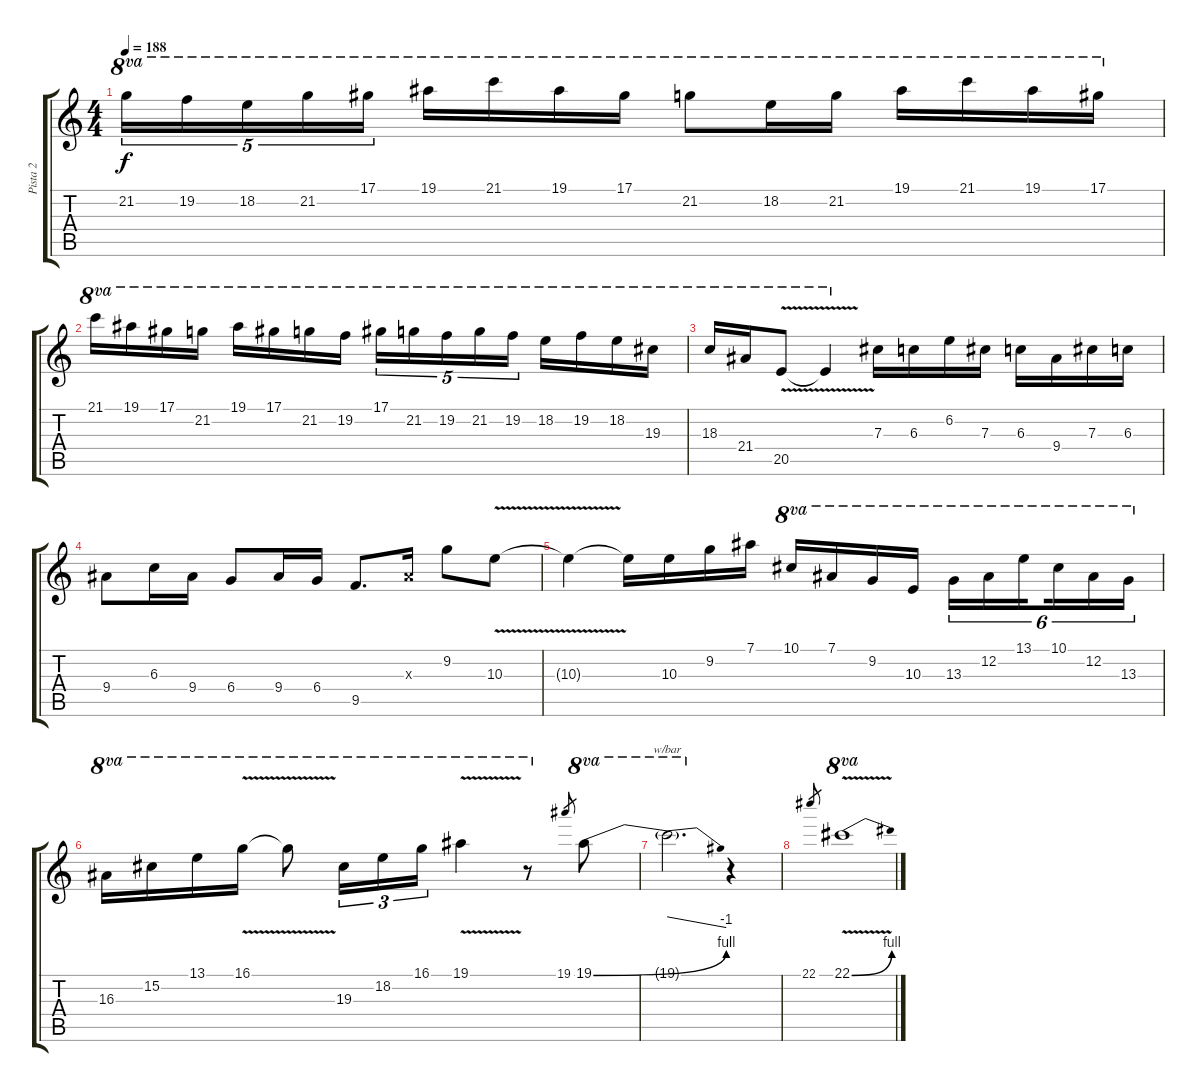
\track ("Pista 2" "Pista 2") {instrument overdrivenguitar}
\staff {score tabs}
\tuning (Eb4 Bb3 Gb3 Db3 Ab2 Eb2) {hide}
\ts (4 4)
\tempo 188
\clef g2
\ks c
21.2.16{tu (5 4) ot 8va dy f} 19.2.16{tu (5 4) ot 8va} 18.2.16{tu (5 4) ot 8va} 21.2.16{tu (5 4) ot 8va} 17.1.16{tu (5 4) ot 8va} 19.1.16{ot 8va} 21.1.16{ot 8va} 19.1.16{ot 8va} 17.1.16{ot 8va} 21.2.8{ot 8va} 18.2.16{ot 8va} 21.2.16{ot 8va} 19.1.16{ot 8va} 21.1.16{ot 8va} 19.1.16{ot 8va} 17.1.16{ot 8va} |
21.1.16{ot 8va} 19.1.16{ot 8va} 17.1.16{ot 8va} 21.2.16{ot 8va} 19.1.16{ot 8va} 17.1.16{ot 8va} 21.2.16{ot 8va} 19.2.16{ot 8va} 17.1.16{tu (5 4) ot 8va} 21.2.16{tu (5 4) ot 8va} 19.2.16{tu (5 4) ot 8va} 21.2.16{tu (5 4) ot 8va} 19.2.16{tu (5 4) ot 8va} 18.2.16{ot 8va} 19.2.16{ot 8va} 18.2.16{ot 8va} 19.3.16{ot 8va} |
18.3.16{ot 8va} 21.4.16{ot 8va} 20.5{v}.8{ot 8va} 20.5{t}.4{ot 8va} 7.3.16 6.3.16 6.2.16 7.3.16 6.3.16 9.4.16 7.3.16 6.3.16 |
9.4.8 6.3.16 9.4.16 6.4.8 9.4.16 6.4.16 9.5.8{d} 4.3{x}.16 9.2.8 10.3{v}.8 |
10.3{t}.4 10.3{t}.16 10.3.16 9.2.16 7.1.16 10.1.16{ot 8va} 7.1.16{ot 8va} 9.2.16{ot 8va} 10.3.16{ot 8va} 13.3.16{tu (6 4) ot 8va} 12.2.16{tu (6 4) ot 8va} 13.1.16{tu (6 4) ot 8va beam splitsecondary} 10.1.16{tu (6 4) ot 8va} 12.2.16{tu (6 4) ot 8va} 13.3.16{tu (6 4) ot 8va} |
16.3.16{ot 8va} 15.2.16{ot 8va} 13.1.16{ot 8va} 16.1{v}.16{ot 8va} 16.1{t}.8{ot 8va} 19.3.16{tu (3 2) ot 8va} 18.2.16{tu (3 2) ot 8va} 16.1.16{tu (3 2) ot 8va} 19.1{v}.4{ot 8va} r.8{ot 8va} 19.1.8{gr} 19.1{be (bend 0 0 60 4)}.8{ot 8va} |
19.1{t}.2{d tbe (dive default 0 0 60 -4) ot 8va} r.4 |
22.1.8{gr} 22.1{be (bend 0 0 60 4) v}.1{ot 8va}
